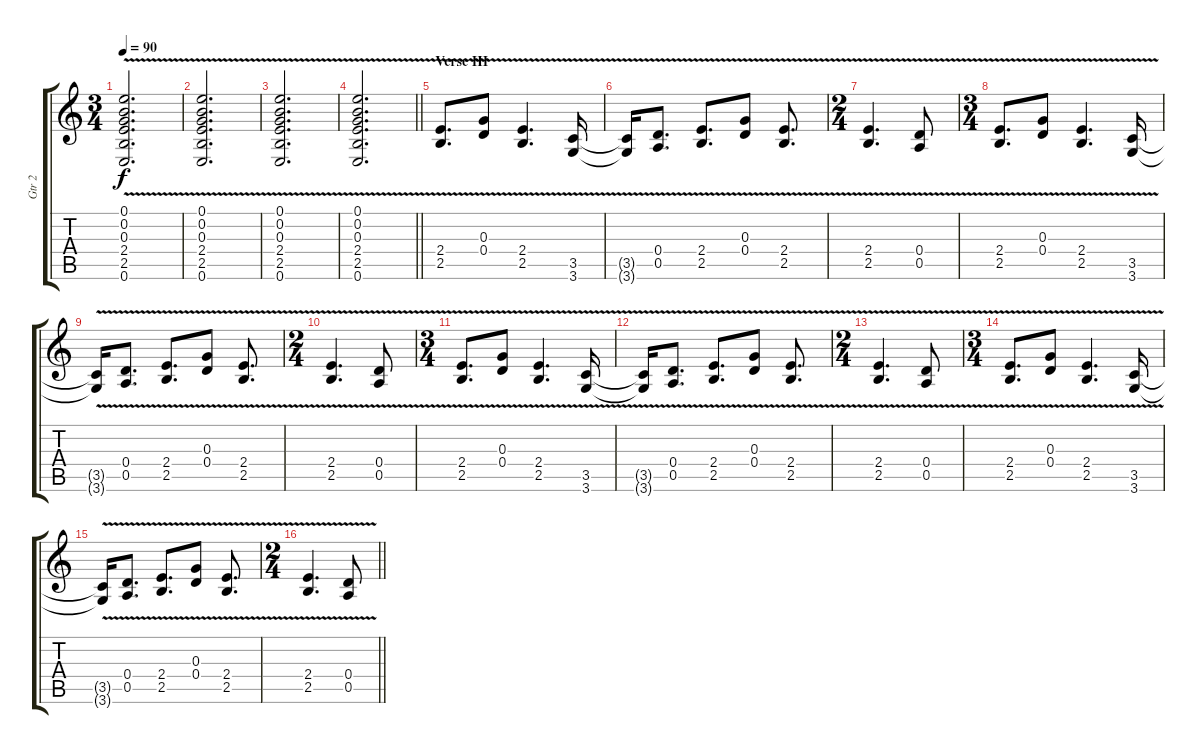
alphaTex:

\track ("Gtr 2" "Gtr 2") {instrument distortionguitar}
\staff {score tabs}
\tuning (E4 B3 G3 D3 A2 E2) {hide}
\ts (3 4)
\tempo 90
\clef g2
\ks c
(0.1{v} 0.2{v} 0.3{v} 2.4{v} 2.5{v} 0.6{v}).2{d dy f} |
(0.1{v} 0.2{v} 0.3{v} 2.4{v} 2.5{v} 0.6{v}).2{d} |
(0.1{v} 0.2{v} 0.3{v} 2.4{v} 2.5{v} 0.6{v}).2{d} |
\barLineRight lightlight
(0.1{v} 0.2{v} 0.3{v} 2.4{v} 2.5{v} 0.6{v}).2{d} |
\section ("" "Verse III")
(2.4{v} 2.5{v}).8{d} (0.3{v} 0.4{v}).8 (2.4{v} 2.5{v}).4{d} (3.5{v} 3.6{v}).16 |
(3.5{t} 3.6{t}).16 (0.4{v} 0.5{v}).8{d} (2.4{v} 2.5{v}).8{d} (0.3{v} 0.4{v}).8 (2.4{v} 2.5{v}).8{d} |
\ts (2 4)
(2.4{v} 2.5{v}).4{d} (0.4{v} 0.5{v}).8 |
\ts (3 4)
(2.4{v} 2.5{v}).8{d} (0.3{v} 0.4{v}).8 (2.4{v} 2.5{v}).4{d} (3.5{v} 3.6{v}).16 |
(3.5{t} 3.6{t}).16 (0.4{v} 0.5{v}).8{d} (2.4{v} 2.5{v}).8{d} (0.3{v} 0.4{v}).8 (2.4{v} 2.5{v}).8{d} |
\ts (2 4)
(2.4{v} 2.5{v}).4{d} (0.4{v} 0.5{v}).8 |
\ts (3 4)
(2.4{v} 2.5{v}).8{d} (0.3{v} 0.4{v}).8 (2.4{v} 2.5{v}).4{d} (3.5{v} 3.6{v}).16 |
(3.5{t} 3.6{t}).16 (0.4{v} 0.5{v}).8{d} (2.4{v} 2.5{v}).8{d} (0.3{v} 0.4{v}).8 (2.4{v} 2.5{v}).8{d} |
\ts (2 4)
(2.4{v} 2.5{v}).4{d} (0.4{v} 0.5{v}).8 |
\ts (3 4)
(2.4{v} 2.5{v}).8{d} (0.3{v} 0.4{v}).8 (2.4{v} 2.5{v}).4{d} (3.5{v} 3.6{v}).16 |
(3.5{t} 3.6{t}).16 (0.4{v} 0.5{v}).8{d} (2.4{v} 2.5{v}).8{d} (0.3{v} 0.4{v}).8 (2.4{v} 2.5{v}).8{d} |
\ts (2 4)
\barLineRight lightlight
(2.4{v} 2.5{v}).4{d} (0.4{v} 0.5{v}).8
